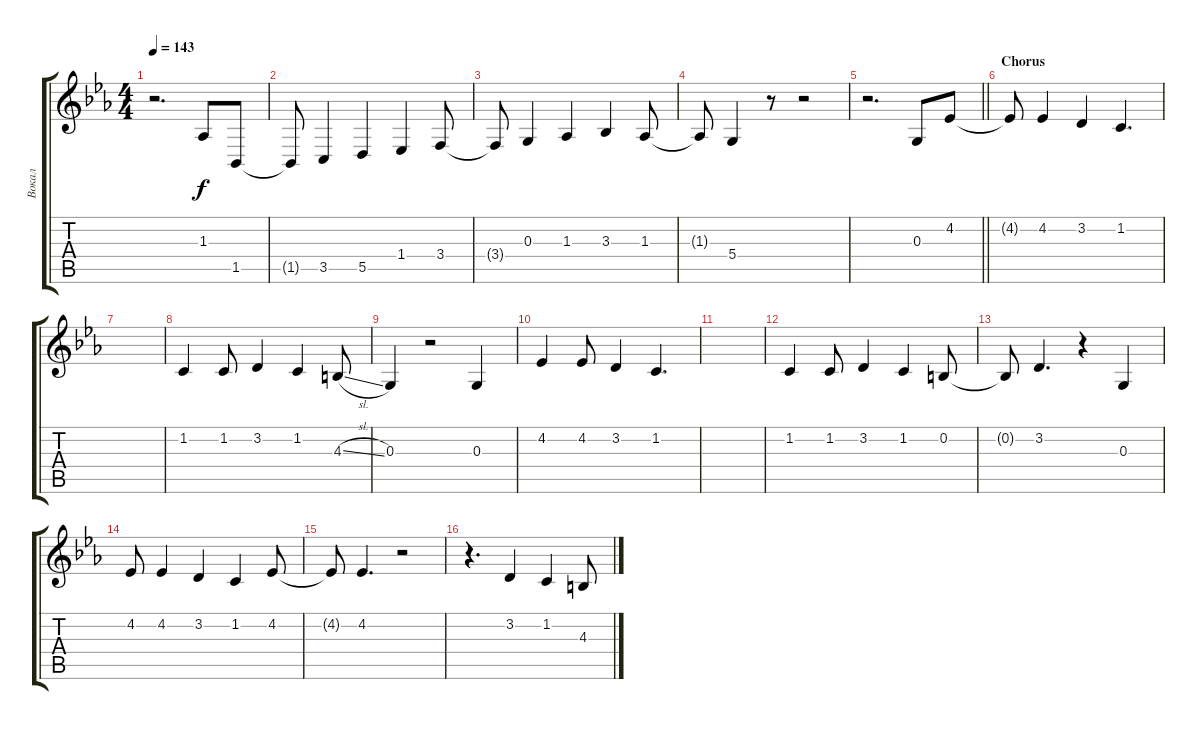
\track ("Вокал" "Вокал") {instrument trumpet}
\staff {score tabs}
\tuning (E4 B3 G3 D3 A2 E2) {hide}
\ts (4 4)
\tempo 143
\clef g2
\ks cminor
r.2{d dy f} 1.3.8 1.5.8 |
1.5{t}.8 3.5.4 5.5.4 1.4.4 3.4.8 |
3.4{t}.8 0.3.4 1.3.4 3.3.4 1.3.8 |
1.3{t}.8 5.4.4 r.8 r.2 |
\barLineRight lightlight
r.2{d} 0.3.8 4.2.8 |
\section ("" "Chorus")
4.2{t}.8 4.2.4 3.2.4 1.2.4{d} |
|
1.2.4 1.2.8 3.2.4 1.2.4 4.3{sl}.8 |
0.3.4 r.2 0.3.4 |
4.2.4 4.2.8 3.2.4 1.2.4{d} |
|
1.2.4 1.2.8 3.2.4 1.2.4 0.2.8 |
0.2{t}.8 3.2.4{d} r.4 0.3.4 |
4.2.8 4.2.4 3.2.4 1.2.4 4.2.8 |
4.2{t}.8 4.2.4{d} r.2 |
r.4{d} 3.2.4 1.2.4 4.3.8
